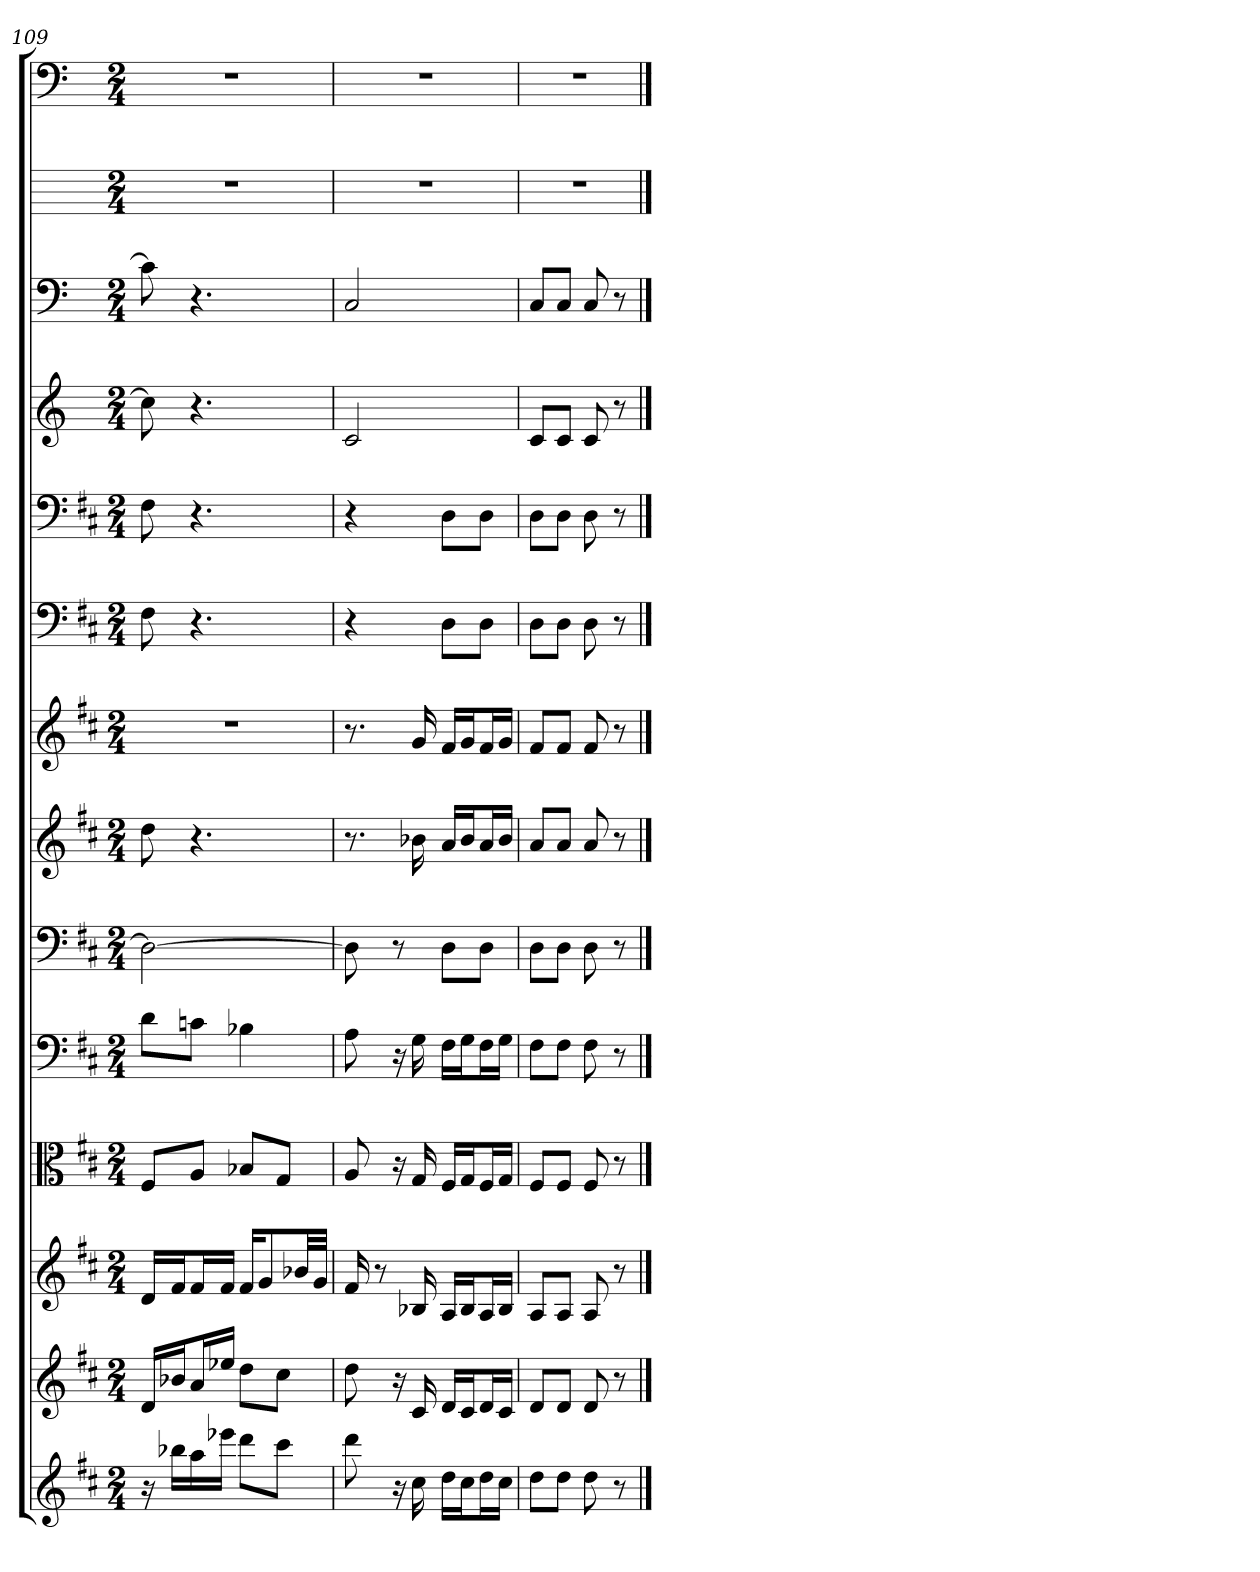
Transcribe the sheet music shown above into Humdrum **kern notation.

**kern	**kern	**kern	**kern	**kern	**kern	**kern	**kern	**kern	**kern	**kern	**kern	**kern	**kern
*part14	*part13	*part12	*part11	*part10	*part9	*part8	*part7	*part6	*part5	*part4	*part3	*part2	*part1
*staff14	*staff13	*staff12	*staff11	*staff10	*staff9	*staff8	*staff7	*staff6	*staff5	*staff4	*staff3	*staff2	*staff1
*	*	*	*clefC3	*clefF4	*clefF4	*	*	*clefF4	*clefF4	*	*	*	*clefF4
*k[f#c#]	*k[f#c#]	*k[f#c#]	*k[f#c#]	*k[f#c#]	*k[f#c#]	*k[f#c#]	*k[f#c#]	*k[f#c#]	*k[f#c#]	*k[]	*k[]	*k[]	*k[]
*M2/4	*M2/4	*M2/4	*M2/4	*M2/4	*M2/4	*M2/4	*M2/4	*M2/4	*M2/4	*M2/4	*M2/4	*M2/4	*M2/4
=109	=109	=109	=109	=109	=109	=109	=109	=109	=109	=109	=109	=109	=109
16r	16dLL	16dLL	8F#/L	8d\L	2D_	8dd	2r	8F#	8F#	8cc]	8c]	2r	2r
16bb-XLL	16b-XJ	16f#J	.	.	.	.	.	.	.	.	.	.	.
16aa	16aL	16f#L	8A/J	8cn\J	.	4.r	.	4.r	4.r	4.r	4.r	.	.
16eee-XJJ	16ee-XJJ	16f#JJ	.	.	.	.	.	.	.	.	.	.	.
8dddL	8ddL	16f#KL	8B-X/L	4B-X	.	.	.	.	.	.	.	.	.
.	.	8g	.	.	.	.	.	.	.	.	.	.	.
8ccc#J	8cc#J	.	8G/J	.	.	.	.	.	.	.	.	.	.
.	.	32b-XLL	.	.	.	.	.	.	.	.	.	.	.
.	.	32gJJJ	.	.	.	.	.	.	.	.	.	.	.
=110	=110	=110	=110	=110	=110	=110	=110	=110	=110	=110	=110	=110	=110
8ddd	8dd	16f#	8A	8A	8D]	8.r	8.r	4r	4r	2c	2C	2r	2r
.	.	8r	.	.	.	.	.	.	.	.	.	.	.
16r	16r	.	16r	16r	8r	.	.	.	.	.	.	.	.
16cc#	16c#	16B-X	16G	16G	.	16b-X	16g	.	.	.	.	.	.
16ddLL	16dLL	16ALL	16F#/LL	16F#\LL	8D\L	16aLL	16f#LL	8D\L	8D\L	.	.	.	.
16cc#J	16c#J	16B-J	16G/J	16G\J	.	16b-J	16gJ	.	.	.	.	.	.
16ddL	16dL	16AL	16F#/L	16F#\L	8D\J	16aL	16f#L	8D\J	8D\J	.	.	.	.
16cc#JJ	16c#JJ	16B-JJ	16G/JJ	16G\JJ	.	16b-JJ	16gJJ	.	.	.	.	.	.
=111	=111	=111	=111	=111	=111	=111	=111	=111	=111	=111	=111	=111	=111
8ddL	8dL	8AL	8F#/L	8F#\L	8D\L	8aL	8f#L	8D\L	8D\L	8cL	8CL	2r	2r
8ddJ	8dJ	8AJ	8F#/J	8F#\J	8D\J	8aJ	8f#J	8D\J	8D\J	8cJ	8CJ	.	.
8dd	8d	8A	8F#	8F#	8D	8a	8f#	8D	8D	8c	8C	.	.
8r	8r	8r	8r	8r	8r	8r	8r	8r	8r	8r	8r	.	.
==	==	==	==	==	==	==	==	==	==	==	==	==	==
*-	*-	*-	*-	*-	*-	*-	*-	*-	*-	*-	*-	*-	*-
